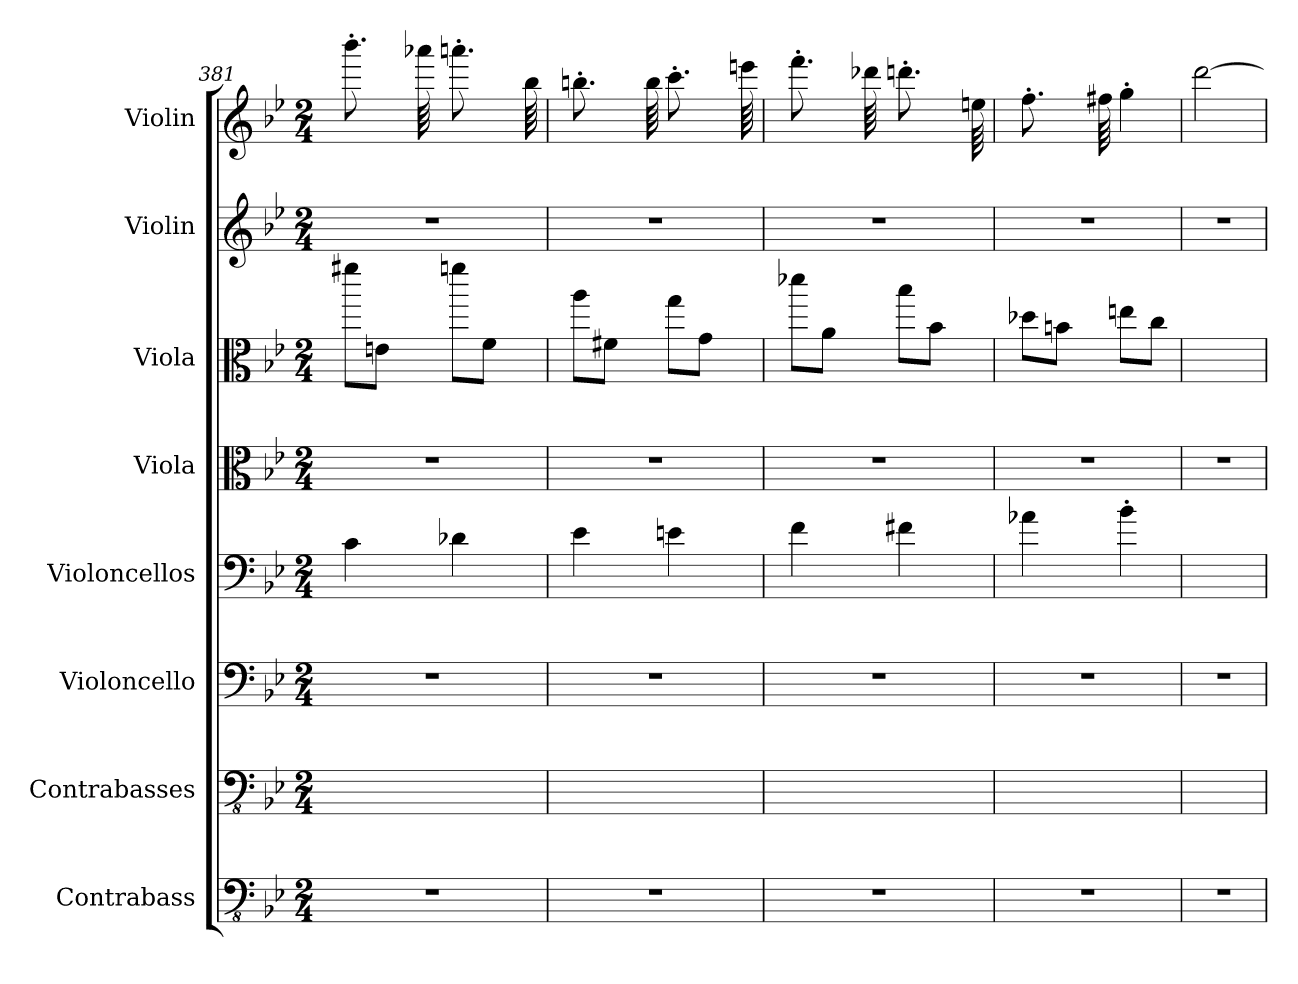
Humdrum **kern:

**kern	**kern	**kern	**kern	**kern	**kern	**kern	**kern
*part8	*part7	*part6	*part5	*part4	*part3	*part2	*part1
*staff8	*staff7	*staff6	*staff5	*staff4	*staff3	*staff2	*staff1
*I"Contrabass	*I"Contrabasses	*I"Violoncello	*I"Violoncellos	*I"Viola	*I"Viola	*I"Violin	*I"Violin
*I'Cb.	*I'Cbs.	*I'Vc.	*I'Vcs.	*I'Vla.	*I'Vla.	*I'Vln.	*I'Vln.
!!LO:PB:g=z
*clefFv4	*clefFv4	*clefF4	*clefF4	*clefC3	*clefC3	*clefG2	*clefG2
*ITrd7c12	*	*	*	*	*	*	*
*k[b-e-]	*k[b-e-]	*k[b-e-]	*k[b-e-]	*k[b-e-]	*k[b-e-]	*k[b-e-]	*k[b-e-]
*M2/4	*M2/4	*M2/4	*M2/4	*M2/4	*M2/4	*M2/4	*M2/4
=381	=381	=381	=381	=381	=381	=381	=381
2r	2ryy	2r	4c\	2r	8fff#X\L	2r	8.bbb-'\
.	.	.	.	.	8en\J	.	.
.	.	.	.	.	.	.	32ryy
.	.	.	.	.	.	.	64ryy
.	.	.	.	.	.	.	64aaa-X\
.	.	.	4d-X\	.	8fffn\L	.	8.aaan'\
.	.	.	.	.	8f\J	.	.
.	.	.	.	.	.	.	32ryy
.	.	.	.	.	.	.	64ryy
.	.	.	.	.	.	.	64bb-\
=382	=382	=382	=382	=382	=382	=382	=382
2r	2ryy	2r	4e-\	2r	8aa\L	2r	8.bbn'\
.	.	.	.	.	8f#X\J	.	.
.	.	.	.	.	.	.	32ryy
.	.	.	.	.	.	.	64ryy
.	.	.	.	.	.	.	64bb\
.	.	.	4en\	.	8gg\L	.	8.ccc'\
.	.	.	.	.	8g\J	.	.
.	.	.	.	.	.	.	32ryy
.	.	.	.	.	.	.	64ryy
.	.	.	.	.	.	.	64eeen\
!!LO:PB:g=z
=383	=383	=383	=383	=383	=383	=383	=383
2r	2ryy	2r	4f\	2r	8ddd-X\L	2r	8.fff'\
.	.	.	.	.	8a\J	.	.
.	.	.	.	.	.	.	32ryy
.	.	.	.	.	.	.	64ryy
.	.	.	.	.	.	.	64ddd-X\
.	.	.	4f#X\	.	8bb-\L	.	8.dddn'\
.	.	.	.	.	8b-\J	.	.
.	.	.	.	.	.	.	32ryy
.	.	.	.	.	.	.	64ryy
.	.	.	.	.	.	.	64een\
=384	=384	=384	=384	=384	=384	=384	=384
2r	2ryy	2r	4a-X\	2r	8dd-X\L	2r	8.ff'\
.	.	.	.	.	8bn\J	.	.
.	.	.	.	.	.	.	32ryy
.	.	.	.	.	.	.	64ryy
.	.	.	.	.	.	.	64ff#X\
.	.	.	4b-'\	.	8een\L	.	4gg'\
.	.	.	.	.	8cc\J	.	.
=385	=385	=385	=385	=385	=385	=385	=385
2r	2ryy	2r	2ryy	2r	2ryy	2r	[2ddd\
=	=	=	=	=	=	=	=
*-	*-	*-	*-	*-	*-	*-	*-
